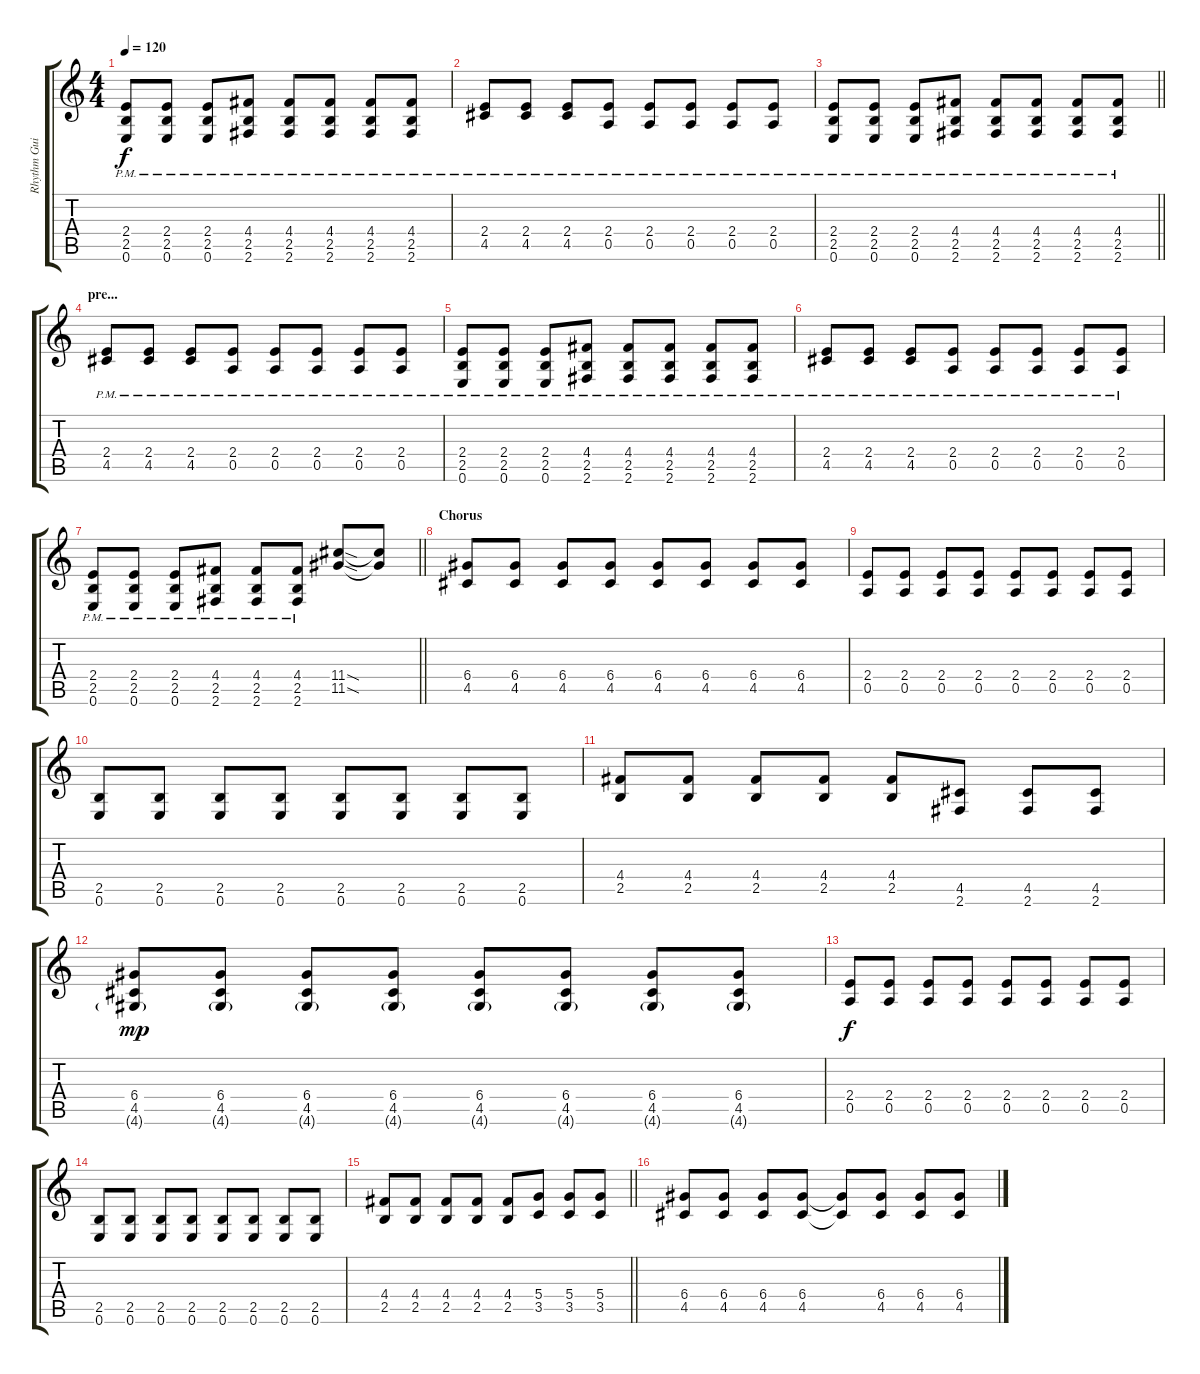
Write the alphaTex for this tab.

\track ("Rhythm Guitar" "Rhythm Gui") {instrument distortionguitar}
\staff {score tabs}
\tuning (E4 B3 G3 D3 A2 E2) {hide}
\ts (4 4)
\tempo 120
\clef g2
\ks c
(2.4{pm} 2.5{pm} 0.6).8{dy f} (2.4{pm} 2.5{pm} 0.6).8 (2.4{pm} 2.5{pm} 0.6).8 (4.4{pm} 2.5{pm} 2.6).8 (4.4{pm} 2.5{pm} 2.6).8 (4.4{pm} 2.5{pm} 2.6).8 (4.4{pm} 2.5{pm} 2.6).8 (4.4{pm} 2.5{pm} 2.6).8 |
(2.4{pm} 4.5{pm}).8 (2.4 4.5{pm}).8 (2.4 4.5{pm}).8 (2.4 0.5{pm}).8 (2.4 0.5{pm}).8 (2.4 0.5{pm}).8 (2.4 0.5{pm}).8 (2.4 0.5{pm}).8 |
\barLineRight lightlight
(2.4{pm} 2.5{pm} 0.6).8 (2.4{pm} 2.5{pm} 0.6).8 (2.4{pm} 2.5{pm} 0.6).8 (4.4{pm} 2.5{pm} 2.6).8 (4.4{pm} 2.5{pm} 2.6).8 (4.4{pm} 2.5{pm} 2.6).8 (4.4{pm} 2.5{pm} 2.6).8 (4.4{pm} 2.5{pm} 2.6).8 |
\section ("" "pre...")
(2.4{pm} 4.5{pm}).8 (2.4 4.5{pm}).8 (2.4 4.5{pm}).8 (2.4 0.5{pm}).8 (2.4 0.5{pm}).8 (2.4 0.5{pm}).8 (2.4 0.5{pm}).8 (2.4 0.5{pm}).8 |
(2.4{pm} 2.5{pm} 0.6).8 (2.4{pm} 2.5{pm} 0.6).8 (2.4{pm} 2.5{pm} 0.6).8 (4.4{pm} 2.5{pm} 2.6).8 (4.4{pm} 2.5{pm} 2.6).8 (4.4{pm} 2.5{pm} 2.6).8 (4.4{pm} 2.5{pm} 2.6).8 (4.4{pm} 2.5{pm} 2.6).8 |
(2.4{pm} 4.5{pm}).8 (2.4 4.5{pm}).8 (2.4 4.5{pm}).8 (2.4 0.5{pm}).8 (2.4 0.5{pm}).8 (2.4 0.5{pm}).8 (2.4 0.5{pm}).8 (2.4 0.5{pm}).8 |
\barLineRight lightlight
(2.4{pm} 2.5{pm} 0.6).8 (2.4{pm} 2.5{pm} 0.6).8 (2.4{pm} 2.5{pm} 0.6).8 (4.4{pm} 2.5{pm} 2.6).8 (4.4{pm} 2.5{pm} 2.6).8 (4.4{pm} 2.5{pm} 2.6).8 (11.4{sod} 11.5{sod}).8{volume 16 balance 8 instrument distortionguitar} (11.4{t} 11.5{t}).8 |
\section ("" "Chorus")
(6.4 4.5).8 (6.4 4.5).8 (6.4 4.5).8 (6.4 4.5).8 (6.4 4.5).8 (6.4 4.5).8 (6.4 4.5).8 (6.4 4.5).8 |
(2.4 0.5).8 (2.4 0.5).8 (2.4 0.5).8 (2.4 0.5).8 (2.4 0.5).8 (2.4 0.5).8 (2.4 0.5).8 (2.4 0.5).8 |
(2.5 0.6).8 (2.5 0.6).8 (2.5 0.6).8 (2.5 0.6).8 (2.5 0.6).8 (2.5 0.6).8 (2.5 0.6).8 (2.5 0.6).8 |
(4.4 2.5).8 (4.4 2.5).8 (4.4 2.5).8 (4.4 2.5).8 (4.4 2.5).8 (4.5 2.6).8 (4.5 2.6).8 (4.5 2.6).8 |
(6.4 4.5 4.6{g}).8{dy mp} (6.4 4.5 4.6{g}).8 (6.4 4.5 4.6{g}).8 (6.4 4.5 4.6{g}).8 (6.4 4.5 4.6{g}).8 (6.4 4.5 4.6{g}).8 (6.4 4.5 4.6{g}).8 (6.4 4.5 4.6{g}).8 |
(2.4 0.5).8{dy f} (2.4 0.5).8 (2.4 0.5).8 (2.4 0.5).8 (2.4 0.5).8 (2.4 0.5).8 (2.4 0.5).8 (2.4 0.5).8 |
(2.5 0.6).8 (2.5 0.6).8 (2.5 0.6).8 (2.5 0.6).8 (2.5 0.6).8 (2.5 0.6).8 (2.5 0.6).8 (2.5 0.6).8 |
\barLineRight lightlight
(4.4 2.5).8 (4.4 2.5).8 (4.4 2.5).8 (4.4 2.5).8 (4.4 2.5).8 (5.4 3.5).8 (5.4 3.5).8 (5.4 3.5).8 |
\section ("" "")
(6.4 4.5).8 (6.4 4.5).8 (6.4 4.5).8 (6.4 4.5).8 (6.4{t} 4.5{t}).8 (6.4 4.5).8 (6.4 4.5).8 (6.4 4.5).8
